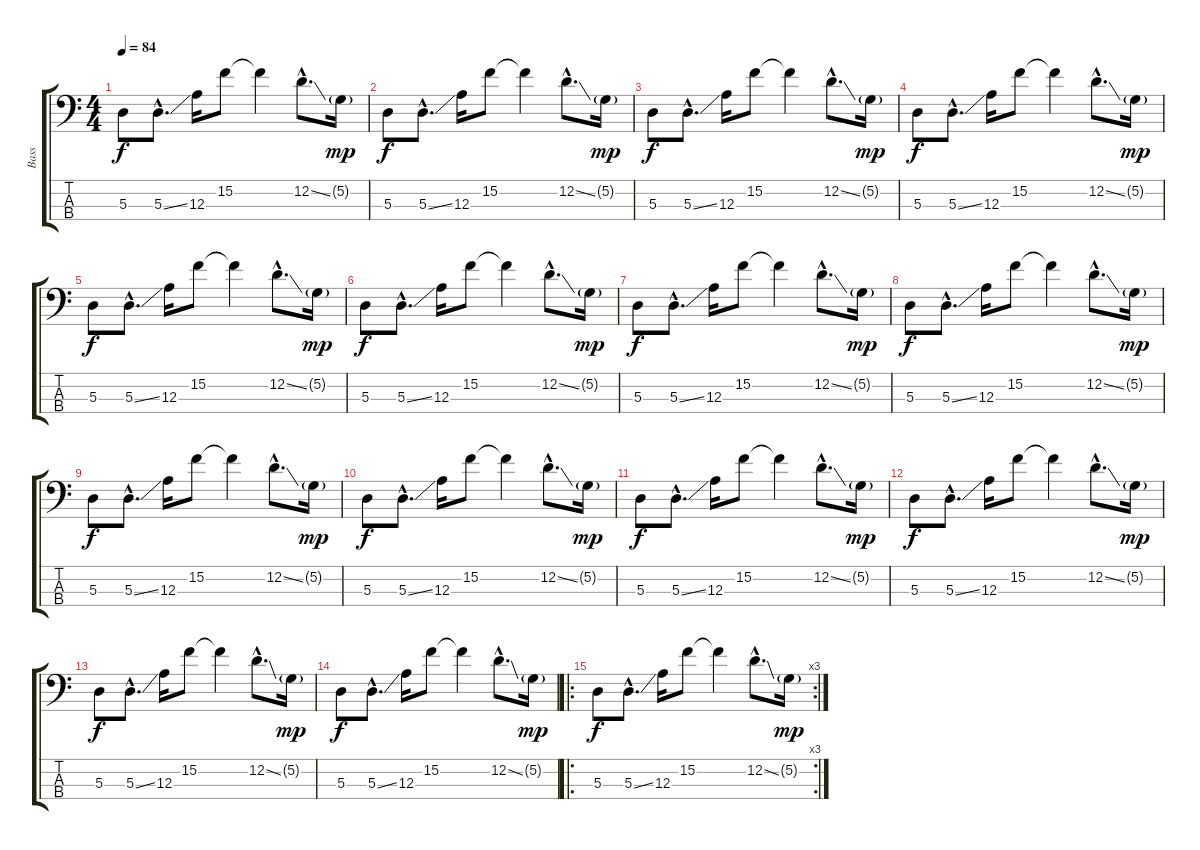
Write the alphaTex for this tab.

\track ("Bass" "Bass") {instrument electricbassfinger}
\staff {score tabs}
\tuning (G2 D2 A1 E1) {hide}
\ts (4 4)
\tempo 84
\clef f4
\ks c
5.3.8{dy f} 5.3{ss hac}.8{d} 12.3.16 15.2.8 15.2{t}.4 12.2{ss hac}.8{d} 5.2{g}.16{dy mp} |
5.3.8{dy f} 5.3{ss hac}.8{d} 12.3.16 15.2.8 15.2{t}.4 12.2{ss hac}.8{d} 5.2{g}.16{dy mp} |
5.3.8{dy f} 5.3{ss hac}.8{d} 12.3.16 15.2.8 15.2{t}.4 12.2{ss hac}.8{d} 5.2{g}.16{dy mp} |
5.3.8{dy f} 5.3{ss hac}.8{d} 12.3.16 15.2.8 15.2{t}.4 12.2{ss hac}.8{d} 5.2{g}.16{dy mp} |
5.3.8{dy f} 5.3{ss hac}.8{d} 12.3.16 15.2.8 15.2{t}.4 12.2{ss hac}.8{d} 5.2{g}.16{dy mp} |
5.3.8{dy f} 5.3{ss hac}.8{d} 12.3.16 15.2.8 15.2{t}.4 12.2{ss hac}.8{d} 5.2{g}.16{dy mp} |
5.3.8{dy f} 5.3{ss hac}.8{d} 12.3.16 15.2.8 15.2{t}.4 12.2{ss hac}.8{d} 5.2{g}.16{dy mp} |
5.3.8{dy f} 5.3{ss hac}.8{d} 12.3.16 15.2.8 15.2{t}.4 12.2{ss hac}.8{d} 5.2{g}.16{dy mp} |
5.3.8{dy f} 5.3{ss hac}.8{d} 12.3.16 15.2.8 15.2{t}.4 12.2{ss hac}.8{d} 5.2{g}.16{dy mp} |
5.3.8{dy f} 5.3{ss hac}.8{d} 12.3.16 15.2.8 15.2{t}.4 12.2{ss hac}.8{d} 5.2{g}.16{dy mp} |
5.3.8{dy f} 5.3{ss hac}.8{d} 12.3.16 15.2.8 15.2{t}.4 12.2{ss hac}.8{d} 5.2{g}.16{dy mp} |
5.3.8{dy f} 5.3{ss hac}.8{d} 12.3.16 15.2.8 15.2{t}.4 12.2{ss hac}.8{d} 5.2{g}.16{dy mp} |
5.3.8{dy f} 5.3{ss hac}.8{d} 12.3.16 15.2.8 15.2{t}.4 12.2{ss hac}.8{d} 5.2{g}.16{dy mp} |
5.3.8{dy f} 5.3{ss hac}.8{d} 12.3.16 15.2.8 15.2{t}.4 12.2{ss hac}.8{d} 5.2{g}.16{dy mp} |
\ro
\rc 3
5.3.8{dy f} 5.3{ss hac}.8{d} 12.3.16 15.2.8 15.2{t}.4 12.2{ss hac}.8{d} 5.2{g}.16{dy mp}
